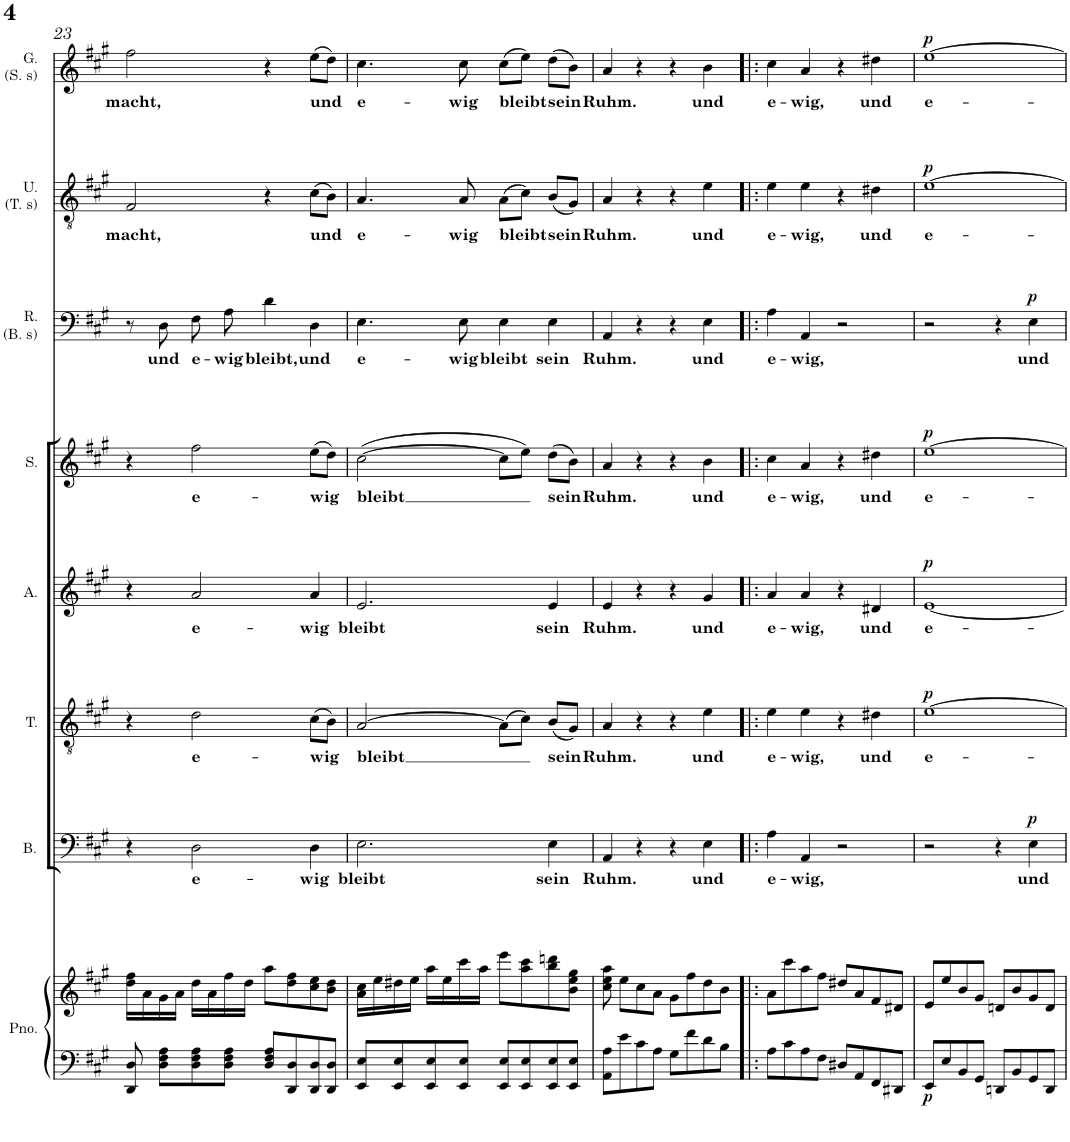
**kern	**kern	**dynam	**kern	**text	**dynam	**kern	**text	**dynam	**kern	**text	**dynam	**kern	**text	**dynam	**kern	**text	**dynam	**kern	**text	**dynam	**kern	**text	**dynam
*part8	*part8	*part8	*part7	*part7	*part7	*part6	*part6	*part6	*part5	*part5	*part5	*part4	*part4	*part4	*part3	*part3	*part3	*part2	*part2	*part2	*part1	*part1	*part1
*staff9	*staff8	*staff8/9	*staff7	*staff7	*staff7	*staff6	*staff6	*staff6	*staff5	*staff5	*staff5	*staff4	*staff4	*staff4	*staff3	*staff3	*staff3	*staff2	*staff2	*staff2	*staff1	*staff1	*staff1
*I"Piano	*	*	*I"Bass	*	*	*I"Tenor	*	*	*I"Alto	*	*	*I"Soprano	*	*	*I"Raphael (Bass solo)	*	*	*I"Uriel (Tenor solo)	*	*	*I"Gabriel (Soprano solo)	*	*
*I'Pno.	*	*	*I'B.	*	*	*I'T.	*	*	*I'A.	*	*	*I'S.	*	*	*I'R. (B. s)	*	*	*I'U. (T. s)	*	*	*I'G. (S. s)	*	*
!!LO:PB:g=z
*clefF4	*clefG2	*	*clefF4	*	*	*clefGv2	*	*	*clefG2	*	*	*clefG2	*	*	*clefF4	*	*	*clefGv2	*	*	*clefG2	*	*
*k[f#c#g#]	*k[f#c#g#]	*	*k[f#c#g#]	*	*	*k[f#c#g#]	*	*	*k[f#c#g#]	*	*	*k[f#c#g#]	*	*	*k[f#c#g#]	*	*	*k[f#c#g#]	*	*	*k[f#c#g#]	*	*
*M4/4	*M4/4	*	*M4/4	*	*	*M4/4	*	*	*M4/4	*	*	*M4/4	*	*	*M4/4	*	*	*M4/4	*	*	*M4/4	*	*
*met(c)	*met(c)	*	*met(c)	*	*	*met(c)	*	*	*met(c)	*	*	*met(c)	*	*	*met(c)	*	*	*met(c)	*	*	*met(c)	*	*
=23	=23	=23	=23	=23	=23	=23	=23	=23	=23	=23	=23	=23	=23	=23	=23	=23	=23	=23	=23	=23	=23	=23	=23
!	!	!	!	!	!	!	!	!	!	!	!	!	!	!	!	!	!	!	!LO:LY:b	!	!	!LO:LY:b	!
8DD/ 8D/	16dd\ 16ff#\LL	.	4r	.	.	4r	.	.	4r	.	.	4r	.	.	8r	.	.	2F#/	macht,	.	2ff#\	macht,	.
.	16a\	.	.	.	.	.	.	.	.	.	.	.	.	.	.	.	.	.	.	.	.	.	.
!	!	!	!	!	!	!	!	!	!	!	!	!	!	!	!	!LO:LY:b	!	!	!	!	!	!	!
8D\ 8F#\ 8A\L	16g#\	.	.	.	.	.	.	.	.	.	.	.	.	.	8D\	und	.	.	.	.	.	.	.
.	16a\JJ	.	.	.	.	.	.	.	.	.	.	.	.	.	.	.	.	.	.	.	.	.	.
!	!	!	!	!LO:LY:b	!	!	!LO:LY:b	!	!	!LO:LY:b	!	!	!LO:LY:b	!	!	!LO:LY:b	!	!	!	!	!	!	!
8D\ 8F#\ 8A\	16dd\LL	.	2D\	e-	.	2d\	e-	.	2a/	e-	.	2ff#\	e-	.	8F#\L	e-	.	.	.	.	.	.	.
.	16a\	.	.	.	.	.	.	.	.	.	.	.	.	.	.	.	.	.	.	.	.	.	.
!	!	!	!	!	!	!	!	!	!	!	!	!	!	!	!	!LO:LY:b	!	!	!	!	!	!	!
8D\ 8F#\ 8A\J	16ff#\	.	.	.	.	.	.	.	.	.	.	.	.	.	8A\J	-wig	.	.	.	.	.	.	.
.	16dd\JJ	.	.	.	.	.	.	.	.	.	.	.	.	.	.	.	.	.	.	.	.	.	.
!	!	!	!	!	!	!	!	!	!	!	!	!	!	!	!	!LO:LY:b	!	!	!	!	!	!	!
8D/ 8F#/ 8A/L	8aa\L	.	.	.	.	.	.	.	.	.	.	.	.	.	4d\	bleibt,	.	4r	.	.	4r	.	.
8DD/ 8D/	8dd\ 8ff#\	.	.	.	.	.	.	.	.	.	.	.	.	.	.	.	.	.	.	.	.	.	.
!	!	!	!	!LO:LY:b	!	!	!LO:LY:b	!	!	!LO:LY:b	!	!	!LO:LY:b	!	!	!LO:LY:b	!	!	!LO:LY:b	!	!	!LO:LY:b	!
8DD/ 8D/	8cc#\ 8ee\	.	4D\	-wig	.	(8c#\L	-wig	.	4a/	-wig	.	(8ee\L	-wig	.	4D\	und	.	(8c#\L	und	.	(8ee\L	und	.
8DD/ 8D/J	8b\ 8dd\J	.	.	.	.	8B\J)	.	.	.	.	.	8dd\J)	.	.	.	.	.	8B\J)	.	.	8dd\J)	.	.
=24	=24	=24	=24	=24	=24	=24	=24	=24	=24	=24	=24	=24	=24	=24	=24	=24	=24	=24	=24	=24	=24	=24	=24
!	!	!	!	!LO:LY:b	!	!	!LO:LY:b	!	!	!LO:LY:b	!	!	!LO:LY:b	!	!	!LO:LY:b	!	!	!LO:LY:b	!	!	!LO:LY:b	!
8EE/ 8E/L	16a\ 16cc#\LL	.	2.E\	bleibt	.	[2A/	bleibt	.	2.e/	bleibt	.	([2cc#\	bleibt	.	4.E\	e-	.	4.A/	e-	.	4.cc#\	e-	.
.	16ee\	.	.	.	.	.	.	.	.	.	.	.	.	.	.	.	.	.	.	.	.	.	.
8EE/ 8E/	16dd#X\	.	.	.	.	.	.	.	.	.	.	.	.	.	.	.	.	.	.	.	.	.	.
.	16ee\JJ	.	.	.	.	.	.	.	.	.	.	.	.	.	.	.	.	.	.	.	.	.	.
8EE/ 8E/	16aa\LL	.	.	.	.	.	.	.	.	.	.	.	.	.	.	.	.	.	.	.	.	.	.
.	16ee\	.	.	.	.	.	.	.	.	.	.	.	.	.	.	.	.	.	.	.	.	.	.
!	!	!	!	!	!	!	!	!	!	!	!	!	!	!	!	!LO:LY:b	!	!	!LO:LY:b	!	!	!LO:LY:b	!
8EE/ 8E/J	16ccc#\	.	.	.	.	.	.	.	.	.	.	.	.	.	8E\	-wig	.	8A/	-wig	.	8cc#\	-wig	.
.	16aa\JJ	.	.	.	.	.	.	.	.	.	.	.	.	.	.	.	.	.	.	.	.	.	.
!	!	!	!	!	!	!	!	!	!	!	!	!	!	!	!	!LO:LY:b	!	!	!LO:LY:b	!	!	!LO:LY:b	!
8EE/ 8E/L	8eee\L	.	.	.	.	(8A\L]	.	.	.	.	.	8cc#\L]	.	.	4E\	bleibt	.	(8A\L	bleibt	.	(8cc#\L	bleibt	.
8EE/ 8E/	8aa\ 8ccc#\	.	.	.	.	8c#\J)	.	.	.	.	.	8ee\J)	.	.	.	.	.	8c#\J)	.	.	8ee\J)	.	.
!	!	!	!	!LO:LY:b	!	!	!LO:LY:b	!	!	!LO:LY:b	!	!	!LO:LY:b	!	!	!LO:LY:b	!	!	!LO:LY:b	!	!	!LO:LY:b	!
8EE/ 8E/	8bb\ 8dddn\	.	4E\	sein	.	(8B/L	sein	.	4e/	sein	.	(8dd\L	sein	.	4E\	sein	.	(8B/L	sein	.	(8dd\L	sein	.
8EE/ 8E/J	8b\ 8ee\ 8gg#\J	.	.	.	.	8G#/J)	.	.	.	.	.	8b\J)	.	.	.	.	.	8G#/J)	.	.	8b\J)	.	.
=25	=25	=25	=25	=25	=25	=25	=25	=25	=25	=25	=25	=25	=25	=25	=25	=25	=25	=25	=25	=25	=25	=25	=25
!	!	!	!	!LO:LY:b	!	!	!LO:LY:b	!	!	!LO:LY:b	!	!	!LO:LY:b	!	!	!LO:LY:b	!	!	!LO:LY:b	!	!	!LO:LY:b	!
8AA\ 8A\L	8cc#\ 8ee\ 8aa\	.	4AA/	Ruhm.	.	4A/	Ruhm.	.	4e/	Ruhm.	.	4a/	Ruhm.	.	4AA/	Ruhm.	.	4A/	Ruhm.	.	4a/	Ruhm.	.
8e\	8ee\L	.	.	.	.	.	.	.	.	.	.	.	.	.	.	.	.	.	.	.	.	.	.
8c#\	8cc#\	.	4r	.	.	4r	.	.	4r	.	.	4r	.	.	4r	.	.	4r	.	.	4r	.	.
8A\J	8a\J	.	.	.	.	.	.	.	.	.	.	.	.	.	.	.	.	.	.	.	.	.	.
8G#\L	8g#\L	.	4r	.	.	4r	.	.	4r	.	.	4r	.	.	4r	.	.	4r	.	.	4r	.	.
8f#\	8ff#\	.	.	.	.	.	.	.	.	.	.	.	.	.	.	.	.	.	.	.	.	.	.
!	!	!	!	!LO:LY:b	!	!	!LO:LY:b	!	!	!LO:LY:b	!	!	!LO:LY:b	!	!	!LO:LY:b	!	!	!LO:LY:b	!	!	!LO:LY:b	!
8d\	8dd\	.	4E\	und	.	4e\	und	.	4g#/	und	.	4b\	und	.	4E\	und	.	4e\	und	.	4b\	und	.
8B\J	8b\J	.	.	.	.	.	.	.	.	.	.	.	.	.	.	.	.	.	.	.	.	.	.
=26!|:	=26!|:	=26!|:	=26!|:	=26!|:	=26!|:	=26!|:	=26!|:	=26!|:	=26!|:	=26!|:	=26!|:	=26!|:	=26!|:	=26!|:	=26!|:	=26!|:	=26!|:	=26!|:	=26!|:	=26!|:	=26!|:	=26!|:	=26!|:
!	!	!	!	!LO:LY:b	!	!	!LO:LY:b	!	!	!LO:LY:b	!	!	!LO:LY:b	!	!	!LO:LY:b	!	!	!LO:LY:b	!	!	!LO:LY:b	!
8A\L	8a\L	.	4A\	e-	.	4e\	e-	.	4a/	e-	.	4cc#\	e-	.	4A\	e-	.	4e\	e-	.	4cc#\	e-	.
8c#\	8ccc#\	.	.	.	.	.	.	.	.	.	.	.	.	.	.	.	.	.	.	.	.	.	.
!	!	!	!	!LO:LY:b	!	!	!LO:LY:b	!	!	!LO:LY:b	!	!	!LO:LY:b	!	!	!LO:LY:b	!	!	!LO:LY:b	!	!	!LO:LY:b	!
8A\	8aa\	.	4AA/	-wig,	.	4e\	-wig,	.	4a/	-wig,	.	4a/	-wig,	.	4AA/	-wig,	.	4e\	-wig,	.	4a/	-wig,	.
8F#\J	8ff#\J	.	.	.	.	.	.	.	.	.	.	.	.	.	.	.	.	.	.	.	.	.	.
8D#X/L	8dd#X/L	.	2r	.	.	4r	.	.	4r	.	.	4r	.	.	2r	.	.	4r	.	.	4r	.	.
8AA/	8a/	.	.	.	.	.	.	.	.	.	.	.	.	.	.	.	.	.	.	.	.	.	.
!	!	!	!	!	!	!	!LO:LY:b	!	!	!LO:LY:b	!	!	!LO:LY:b	!	!	!	!	!	!LO:LY:b	!	!	!LO:LY:b	!
8FF#/	8f#/	.	.	.	.	4d#X\	und	.	4d#X/	und	.	4dd#X\	und	.	.	.	.	4d#X\	und	.	4dd#X\	und	.
8DD#X/J	8d#X/J	.	.	.	.	.	.	.	.	.	.	.	.	.	.	.	.	.	.	.	.	.	.
=27	=27	=27	=27	=27	=27	=27	=27	=27	=27	=27	=27	=27	=27	=27	=27	=27	=27	=27	=27	=27	=27	=27	=27
!	!	!LO:DY:b=2	!	!	!	!	!LO:LY:b	!LO:DY:a	!	!LO:LY:b	!LO:DY:a	!	!LO:LY:b	!LO:DY:a	!	!	!	!	!LO:LY:b	!LO:DY:a	!	!LO:LY:b	!LO:DY:a
8EE/L	8e/L	p	2r	.	.	[1e	e-	p	[1e	e-	p	[1ee	e-	p	2r	.	.	[1e	e-	p	[1ee	e-	p
8E/	8ee/	.	.	.	.	.	.	.	.	.	.	.	.	.	.	.	.	.	.	.	.	.	.
8BB/	8b/	.	.	.	.	.	.	.	.	.	.	.	.	.	.	.	.	.	.	.	.	.	.
8GG#/J	8g#/J	.	.	.	.	.	.	.	.	.	.	.	.	.	.	.	.	.	.	.	.	.	.
8DDn/L	8dn/L	.	4r	.	.	.	.	.	.	.	.	.	.	.	4r	.	.	.	.	.	.	.	.
8BB/	8b/	.	.	.	.	.	.	.	.	.	.	.	.	.	.	.	.	.	.	.	.	.	.
!	!	!	!	!LO:LY:b	!LO:DY:a	!	!	!	!	!	!	!	!	!	!	!LO:LY:b	!LO:DY:a	!	!	!	!	!	!
8GG#/	8g#/	.	4E\	und	p	.	.	.	.	.	.	.	.	.	4E\	und	p	.	.	.	.	.	.
8DD/J	8d/J	.	.	.	.	.	.	.	.	.	.	.	.	.	.	.	.	.	.	.	.	.	.
=	=	=	=	=	=	=	=	=	=	=	=	=	=	=	=	=	=	=	=	=	=	=	=
*-	*-	*-	*-	*-	*-	*-	*-	*-	*-	*-	*-	*-	*-	*-	*-	*-	*-	*-	*-	*-	*-	*-	*-
